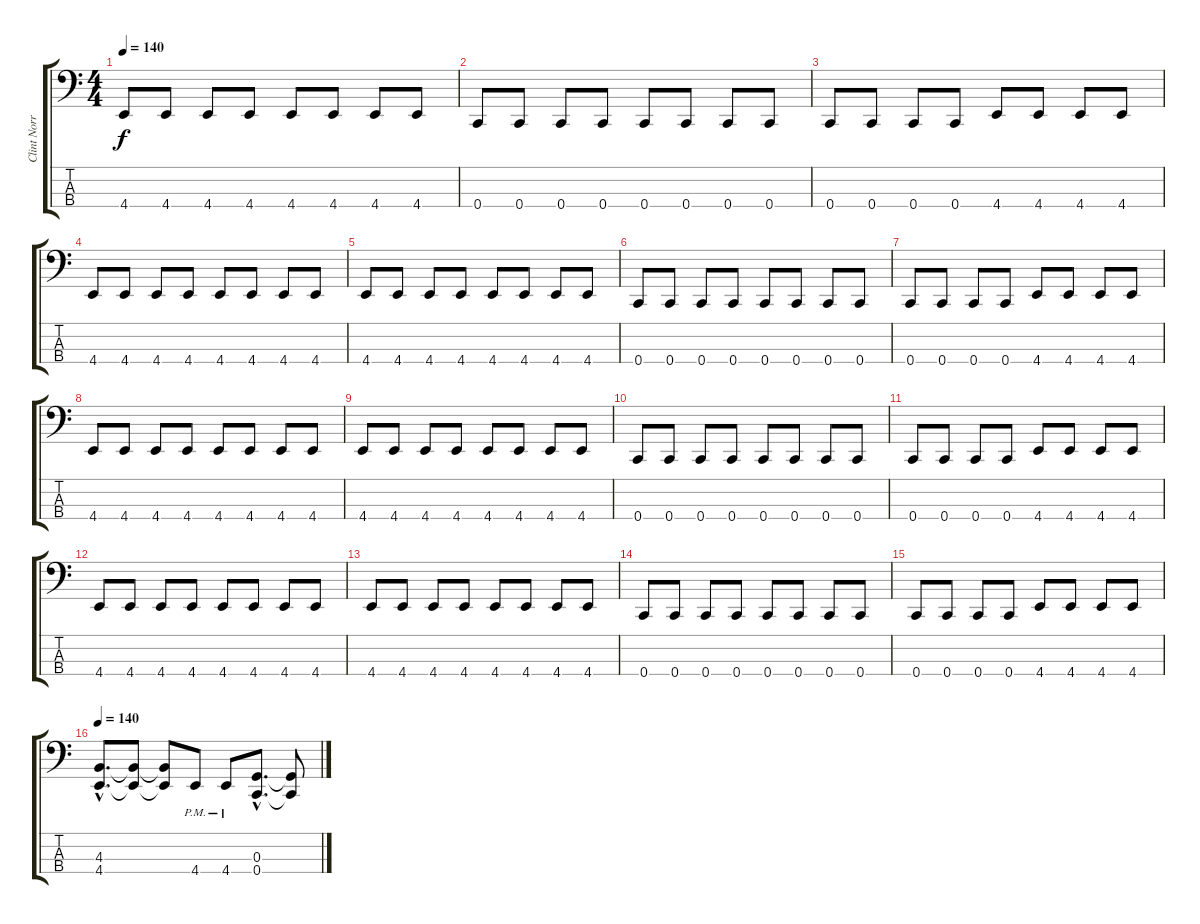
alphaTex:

\track ("Clint Norris - Bass" "Clint Norr") {instrument electricbasspick}
\staff {score tabs}
\tuning (F2 C2 G1 C1) {hide}
\ts (4 4)
\tempo 140
\clef f4
\ks c
4.4.8{dy f} 4.4.8 4.4.8 4.4.8 4.4.8 4.4.8 4.4.8 4.4.8 |
0.4.8 0.4.8 0.4.8 0.4.8 0.4.8 0.4.8 0.4.8 0.4.8 |
0.4.8 0.4.8 0.4.8 0.4.8 4.4.8 4.4.8 4.4.8 4.4.8 |
4.4.8 4.4.8 4.4.8 4.4.8 4.4.8 4.4.8 4.4.8 4.4.8 |
4.4.8 4.4.8 4.4.8 4.4.8 4.4.8 4.4.8 4.4.8 4.4.8 |
0.4.8 0.4.8 0.4.8 0.4.8 0.4.8 0.4.8 0.4.8 0.4.8 |
0.4.8 0.4.8 0.4.8 0.4.8 4.4.8 4.4.8 4.4.8 4.4.8 |
4.4.8 4.4.8 4.4.8 4.4.8 4.4.8 4.4.8 4.4.8 4.4.8 |
4.4.8 4.4.8 4.4.8 4.4.8 4.4.8 4.4.8 4.4.8 4.4.8 |
0.4.8 0.4.8 0.4.8 0.4.8 0.4.8 0.4.8 0.4.8 0.4.8 |
0.4.8 0.4.8 0.4.8 0.4.8 4.4.8 4.4.8 4.4.8 4.4.8 |
4.4.8 4.4.8 4.4.8 4.4.8 4.4.8 4.4.8 4.4.8 4.4.8 |
4.4.8 4.4.8 4.4.8 4.4.8 4.4.8 4.4.8 4.4.8 4.4.8 |
0.4.8 0.4.8 0.4.8 0.4.8 0.4.8 0.4.8 0.4.8 0.4.8 |
0.4.8 0.4.8 0.4.8 0.4.8 4.4.8 4.4.8 4.4.8 4.4.8 |
\tempo 140
(4.3{hac} 4.4{hac}).8{d} (4.3{t} 4.4{t}).8 (4.3{t} 4.4{t}).8 4.4{pm}.8 4.4{pm}.8 (0.3{hac} 0.4{hac}).8{d} (0.3{t} 0.4{t}).8
